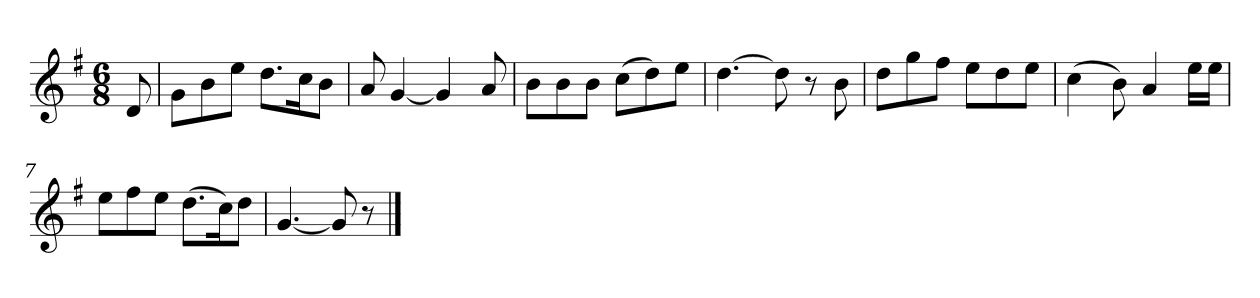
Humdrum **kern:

**kern
*part1
*staff1
*k[f#]
*M6/8
*MM100
=
8d
=1
8gL
8b
8eeJ
8.ddL
16ccK
8bJ
=2
8a
[4g
4g]
8a
=3
8bL
8b
8bJ
(8ccL
8dd)
8eeJ
=4
[4.dd
8dd]
8r
8b
=5
8ddL
8gg
8ff#J
8eeL
8dd
8eeJ
=6
(4cc
8b)
4a
16eeLL
16eeJJ
=7
8eeL
8ff#
8eeJ
(8.ddL
16ccK)
8ddJ
=8
[4.g
8g]
8r
==
*-
